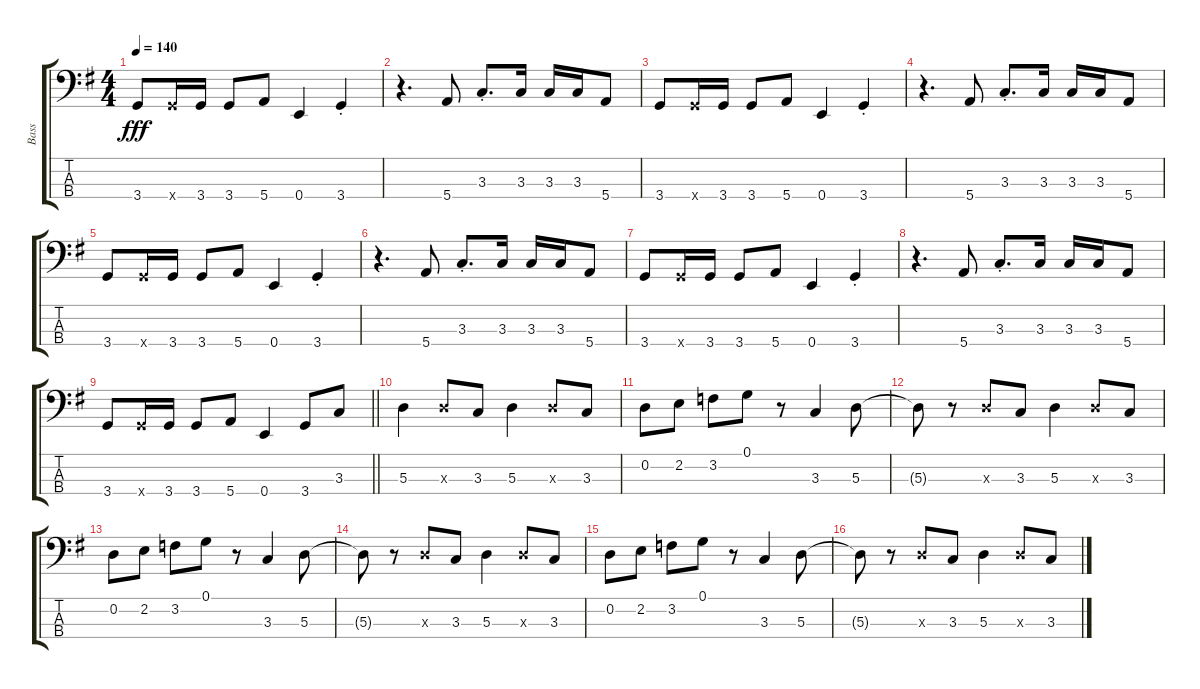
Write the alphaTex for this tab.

\track ("Bass" "Bass") {instrument fretlessbass}
\staff {score tabs}
\tuning (G2 D2 A1 E1) {hide}
\ts (4 4)
\tempo 140
\clef f4
\ks eminor
3.4.8{dy fff} 3.4{x}.16 3.4.16 3.4.8 5.4.8 0.4.4 3.4{st}.4 |
r.4{d} 5.4.8 3.3{st}.8{d} 3.3.16 3.3.16 3.3.16 5.4.8 |
3.4.8 3.4{x}.16 3.4.16 3.4.8 5.4.8 0.4.4 3.4{st}.4 |
r.4{d} 5.4.8 3.3{st}.8{d} 3.3.16 3.3.16 3.3.16 5.4.8 |
3.4.8 3.4{x}.16 3.4.16 3.4.8 5.4.8 0.4.4 3.4{st}.4 |
r.4{d} 5.4.8 3.3{st}.8{d} 3.3.16 3.3.16 3.3.16 5.4.8 |
3.4.8 3.4{x}.16 3.4.16 3.4.8 5.4.8 0.4.4 3.4{st}.4 |
r.4{d} 5.4.8 3.3{st}.8{d} 3.3.16 3.3.16 3.3.16 5.4.8 |
\barLineRight lightlight
3.4.8 3.4{x}.16 3.4.16 3.4.8 5.4.8 0.4.4 3.4.8 3.3.8 |
\section ("" "")
5.3.4 5.3{x}.8 3.3.8 5.3.4 5.3{x}.8 3.3.8 |
0.2.8 2.2.8 3.2.8 0.1.8 r.8 3.3.4 5.3.8 |
5.3{t}.8 r.8 5.3{x}.8 3.3.8 5.3.4 5.3{x}.8 3.3.8 |
0.2.8 2.2.8 3.2.8 0.1.8 r.8 3.3.4 5.3.8 |
5.3{t}.8 r.8 5.3{x}.8 3.3.8 5.3.4 5.3{x}.8 3.3.8 |
0.2.8 2.2.8 3.2.8 0.1.8 r.8 3.3.4 5.3.8 |
5.3{t}.8 r.8 5.3{x}.8 3.3.8 5.3.4 5.3{x}.8 3.3.8
